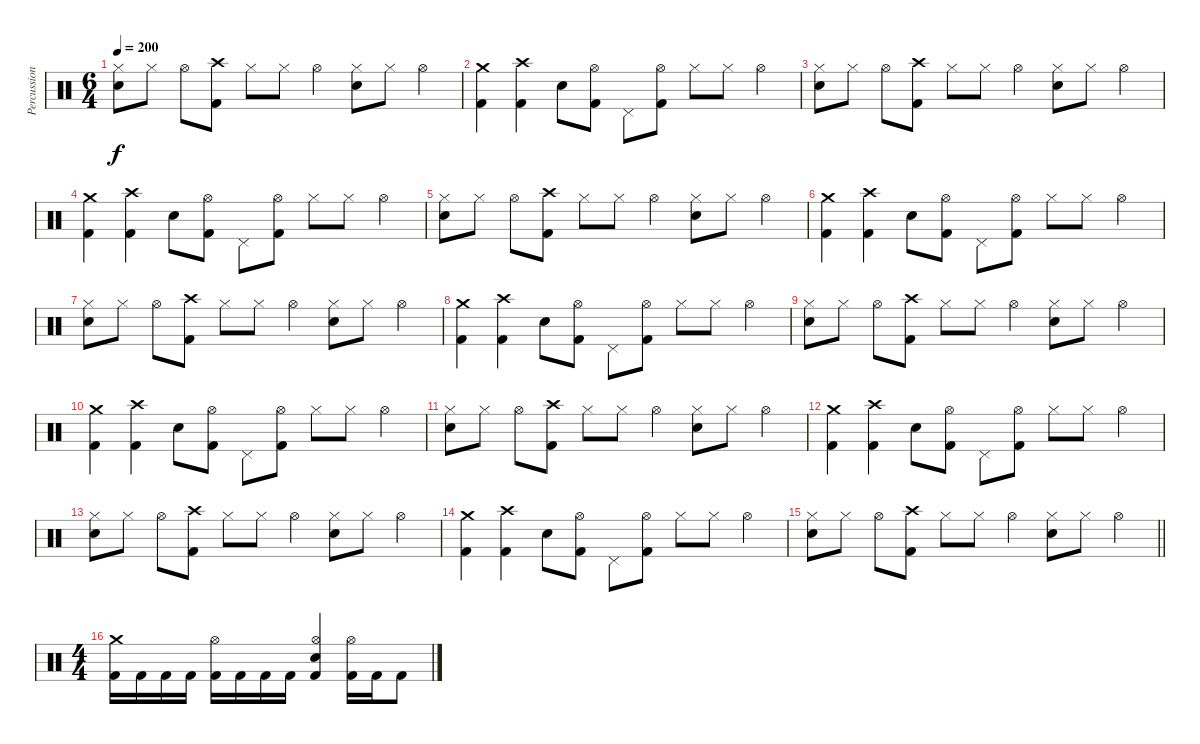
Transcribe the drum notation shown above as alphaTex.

\track ("Percussion" "Percussion") {instrument percussion}
\staff {score}
\articulation defaults
\ts (6 4)
\tempo 200
\clef neutral
\ks c
("Hi-Hat (closed)" "Electric Snare (hit)").8{dy f} "Hi-Hat (closed)".8 "Hi-Hat (open)".8 ("Crash high (hit)" "Kick (hit) 2").8 "Hi-Hat (closed)".8 "Hi-Hat (closed)".8 "Hi-Hat (open)".4 ("Hi-Hat (closed)" "Electric Snare (hit)").8 "Hi-Hat (closed)".8 "Hi-Hat (open)".4 |
("Crash medium (hit)" "Kick (hit) 2").4 ("Crash high (hit)" "Kick (hit) 2").4 "Electric Snare (hit)".8 ("Hi-Hat (open)" "Kick (hit) 2").8 "Pedal Hi-Hat (hit)".8 ("Hi-Hat (open)" "Kick (hit) 2").8 "Hi-Hat (closed)".8 "Hi-Hat (closed)".8 "Hi-Hat (open)".4 |
("Hi-Hat (closed)" "Electric Snare (hit)").8 "Hi-Hat (closed)".8 "Hi-Hat (open)".8 ("Crash high (hit)" "Kick (hit) 2").8 "Hi-Hat (closed)".8 "Hi-Hat (closed)".8 "Hi-Hat (open)".4 ("Hi-Hat (closed)" "Electric Snare (hit)").8 "Hi-Hat (closed)".8 "Hi-Hat (open)".4 |
("Crash medium (hit)" "Kick (hit) 2").4 ("Crash high (hit)" "Kick (hit) 2").4 "Electric Snare (hit)".8 ("Hi-Hat (open)" "Kick (hit) 2").8 "Pedal Hi-Hat (hit)".8 ("Hi-Hat (open)" "Kick (hit) 2").8 "Hi-Hat (closed)".8 "Hi-Hat (closed)".8 "Hi-Hat (open)".4 |
("Hi-Hat (closed)" "Electric Snare (hit)").8 "Hi-Hat (closed)".8 "Hi-Hat (open)".8 ("Crash high (hit)" "Kick (hit) 2").8 "Hi-Hat (closed)".8 "Hi-Hat (closed)".8 "Hi-Hat (open)".4 ("Hi-Hat (closed)" "Electric Snare (hit)").8 "Hi-Hat (closed)".8 "Hi-Hat (open)".4 |
("Crash medium (hit)" "Kick (hit) 2").4 ("Crash high (hit)" "Kick (hit) 2").4 "Electric Snare (hit)".8 ("Hi-Hat (open)" "Kick (hit) 2").8 "Pedal Hi-Hat (hit)".8 ("Hi-Hat (open)" "Kick (hit) 2").8 "Hi-Hat (closed)".8 "Hi-Hat (closed)".8 "Hi-Hat (open)".4 |
("Hi-Hat (closed)" "Electric Snare (hit)").8 "Hi-Hat (closed)".8 "Hi-Hat (open)".8 ("Crash high (hit)" "Kick (hit) 2").8 "Hi-Hat (closed)".8 "Hi-Hat (closed)".8 "Hi-Hat (open)".4 ("Hi-Hat (closed)" "Electric Snare (hit)").8 "Hi-Hat (closed)".8 "Hi-Hat (open)".4 |
("Crash medium (hit)" "Kick (hit) 2").4 ("Crash high (hit)" "Kick (hit) 2").4 "Electric Snare (hit)".8 ("Hi-Hat (open)" "Kick (hit) 2").8 "Pedal Hi-Hat (hit)".8 ("Hi-Hat (open)" "Kick (hit) 2").8 "Hi-Hat (closed)".8 "Hi-Hat (closed)".8 "Hi-Hat (open)".4 |
("Hi-Hat (closed)" "Electric Snare (hit)").8 "Hi-Hat (closed)".8 "Hi-Hat (open)".8 ("Crash high (hit)" "Kick (hit) 2").8 "Hi-Hat (closed)".8 "Hi-Hat (closed)".8 "Hi-Hat (open)".4 ("Hi-Hat (closed)" "Electric Snare (hit)").8 "Hi-Hat (closed)".8 "Hi-Hat (open)".4 |
("Crash medium (hit)" "Kick (hit) 2").4 ("Crash high (hit)" "Kick (hit) 2").4 "Electric Snare (hit)".8 ("Hi-Hat (open)" "Kick (hit) 2").8 "Pedal Hi-Hat (hit)".8 ("Hi-Hat (open)" "Kick (hit) 2").8 "Hi-Hat (closed)".8 "Hi-Hat (closed)".8 "Hi-Hat (open)".4 |
("Hi-Hat (closed)" "Electric Snare (hit)").8 "Hi-Hat (closed)".8 "Hi-Hat (open)".8 ("Crash high (hit)" "Kick (hit) 2").8 "Hi-Hat (closed)".8 "Hi-Hat (closed)".8 "Hi-Hat (open)".4 ("Hi-Hat (closed)" "Electric Snare (hit)").8 "Hi-Hat (closed)".8 "Hi-Hat (open)".4 |
("Crash medium (hit)" "Kick (hit) 2").4 ("Crash high (hit)" "Kick (hit) 2").4 "Electric Snare (hit)".8 ("Hi-Hat (open)" "Kick (hit) 2").8 "Pedal Hi-Hat (hit)".8 ("Hi-Hat (open)" "Kick (hit) 2").8 "Hi-Hat (closed)".8 "Hi-Hat (closed)".8 "Hi-Hat (open)".4 |
("Hi-Hat (closed)" "Electric Snare (hit)").8 "Hi-Hat (closed)".8 "Hi-Hat (open)".8 ("Crash high (hit)" "Kick (hit) 2").8 "Hi-Hat (closed)".8 "Hi-Hat (closed)".8 "Hi-Hat (open)".4 ("Hi-Hat (closed)" "Electric Snare (hit)").8 "Hi-Hat (closed)".8 "Hi-Hat (open)".4 |
("Crash medium (hit)" "Kick (hit) 2").4 ("Crash high (hit)" "Kick (hit) 2").4 "Electric Snare (hit)".8 ("Hi-Hat (open)" "Kick (hit) 2").8 "Pedal Hi-Hat (hit)".8 ("Hi-Hat (open)" "Kick (hit) 2").8 "Hi-Hat (closed)".8 "Hi-Hat (closed)".8 "Hi-Hat (open)".4 |
\barLineRight lightlight
("Hi-Hat (closed)" "Electric Snare (hit)").8 "Hi-Hat (closed)".8 "Hi-Hat (open)".8 ("Crash high (hit)" "Kick (hit) 2").8 "Hi-Hat (closed)".8 "Hi-Hat (closed)".8 "Hi-Hat (open)".4 ("Hi-Hat (closed)" "Electric Snare (hit)").8 "Hi-Hat (closed)".8 "Hi-Hat (open)".4 |
\ts (4 4)
("Crash medium (hit)" "Kick (hit) 2").16 "Kick (hit) 2".16 "Kick (hit) 2".16 "Kick (hit) 2".16 ("Hi-Hat (open)" "Kick (hit) 2").16 "Kick (hit) 2".16 "Kick (hit) 2".16 "Kick (hit) 2".16 ("Hi-Hat (open)" "Electric Snare (hit)" "Kick (hit) 2").4 ("Hi-Hat (open)" "Kick (hit) 2").16 "Kick (hit) 2".16 "Kick (hit) 2".8
